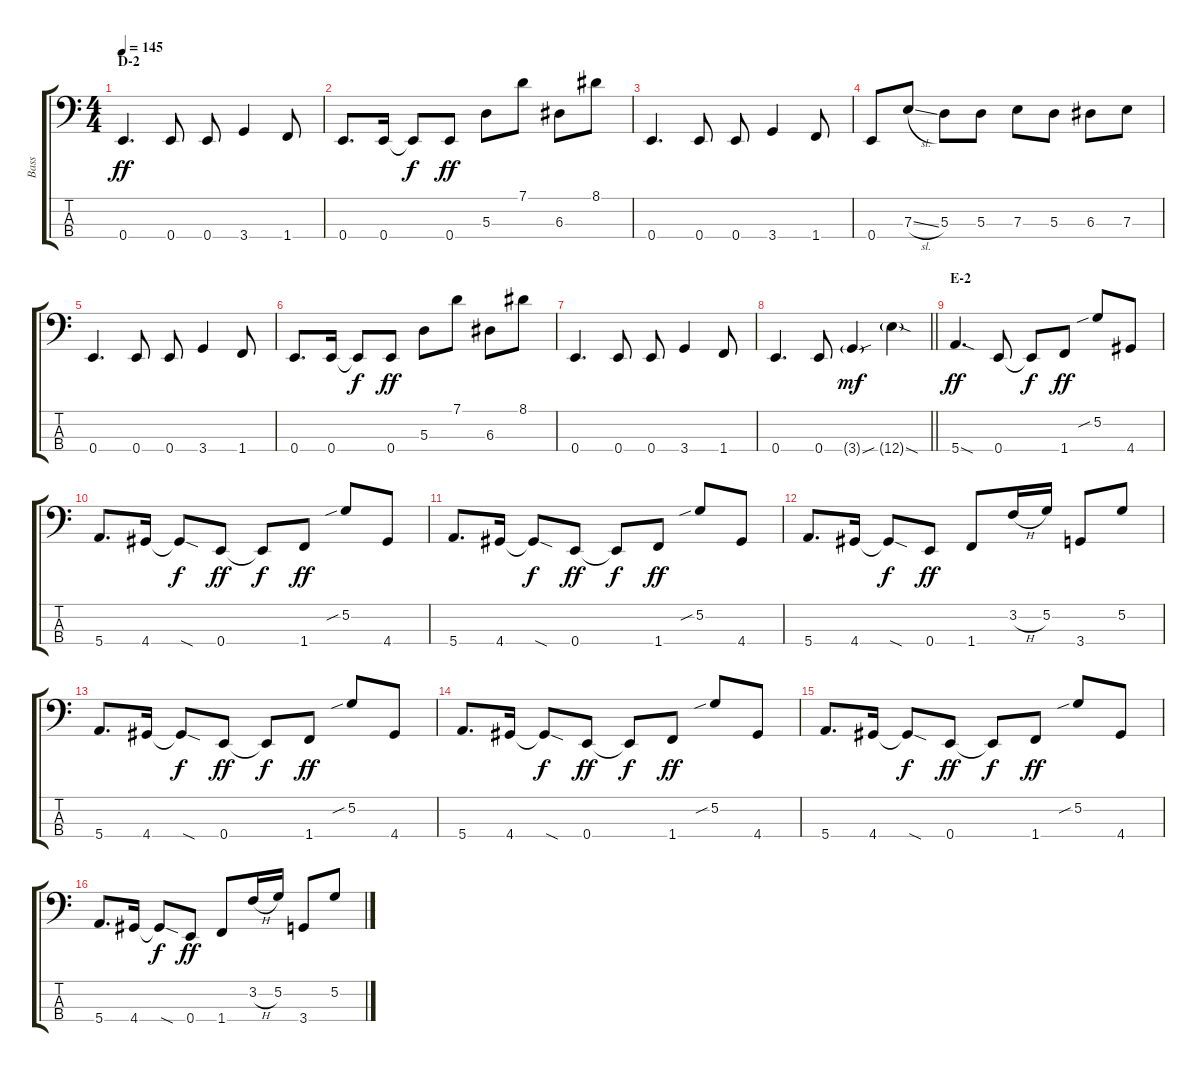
\track ("Bass" "Bass") {instrument electricbasspick}
\staff {score tabs}
\tuning (G2 D2 A1 E1) {hide}
\ts (4 4)
\section ("" "D-2")
\tempo 145
\clef f4
\ks c
0.4.4{d dy ff} 0.4.8 0.4.8 3.4.4 1.4.8 |
0.4.8{d} 0.4.16 0.4{t}.8{dy f} 0.4.8{dy ff} 5.3.8 7.1.8 6.3.8 8.1.8 |
0.4.4{d} 0.4.8 0.4.8 3.4.4 1.4.8 |
0.4.8 7.3{sl}.8 5.3.8 5.3.8 7.3.8 5.3.8 6.3.8 7.3.8 |
0.4.4{d} 0.4.8 0.4.8 3.4.4 1.4.8 |
0.4.8{d} 0.4.16 0.4{t}.8{dy f} 0.4.8{dy ff} 5.3.8 7.1.8 6.3.8 8.1.8 |
0.4.4{d} 0.4.8 0.4.8 3.4.4 1.4.8 |
\barLineRight lightlight
0.4.4{d} 0.4.8 3.4{sou g}.4{dy mf} 12.4{sod g}.4 |
\section ("" "E-2")
5.4{sod}.4{d dy ff} 0.4.8 0.4{t}.8{dy f} 1.4.8{dy ff} 5.2{sib}.8 4.4.8 |
5.4.8{d} 4.4.16 4.4{sod t}.8{dy f} 0.4.8{dy ff} 0.4{t}.8{dy f} 1.4.8{dy ff} 5.2{sib}.8 4.4.8 |
5.4.8{d} 4.4.16 4.4{sod t}.8{dy f} 0.4.8{dy ff} 0.4{t}.8{dy f} 1.4.8{dy ff} 5.2{sib}.8 4.4.8 |
5.4.8{d} 4.4.16 4.4{sod t}.8{dy f} 0.4.8{dy ff} 1.4.8 3.2{h}.16 5.2.16 3.4.8 5.2.8 |
5.4.8{d} 4.4.16 4.4{sod t}.8{dy f} 0.4.8{dy ff} 0.4{t}.8{dy f} 1.4.8{dy ff} 5.2{sib}.8 4.4.8 |
5.4.8{d} 4.4.16 4.4{sod t}.8{dy f} 0.4.8{dy ff} 0.4{t}.8{dy f} 1.4.8{dy ff} 5.2{sib}.8 4.4.8 |
5.4.8{d} 4.4.16 4.4{sod t}.8{dy f} 0.4.8{dy ff} 0.4{t}.8{dy f} 1.4.8{dy ff} 5.2{sib}.8 4.4.8 |
5.4.8{d} 4.4.16 4.4{sod t}.8{dy f} 0.4.8{dy ff} 1.4.8 3.2{h}.16 5.2.16 3.4.8 5.2.8
